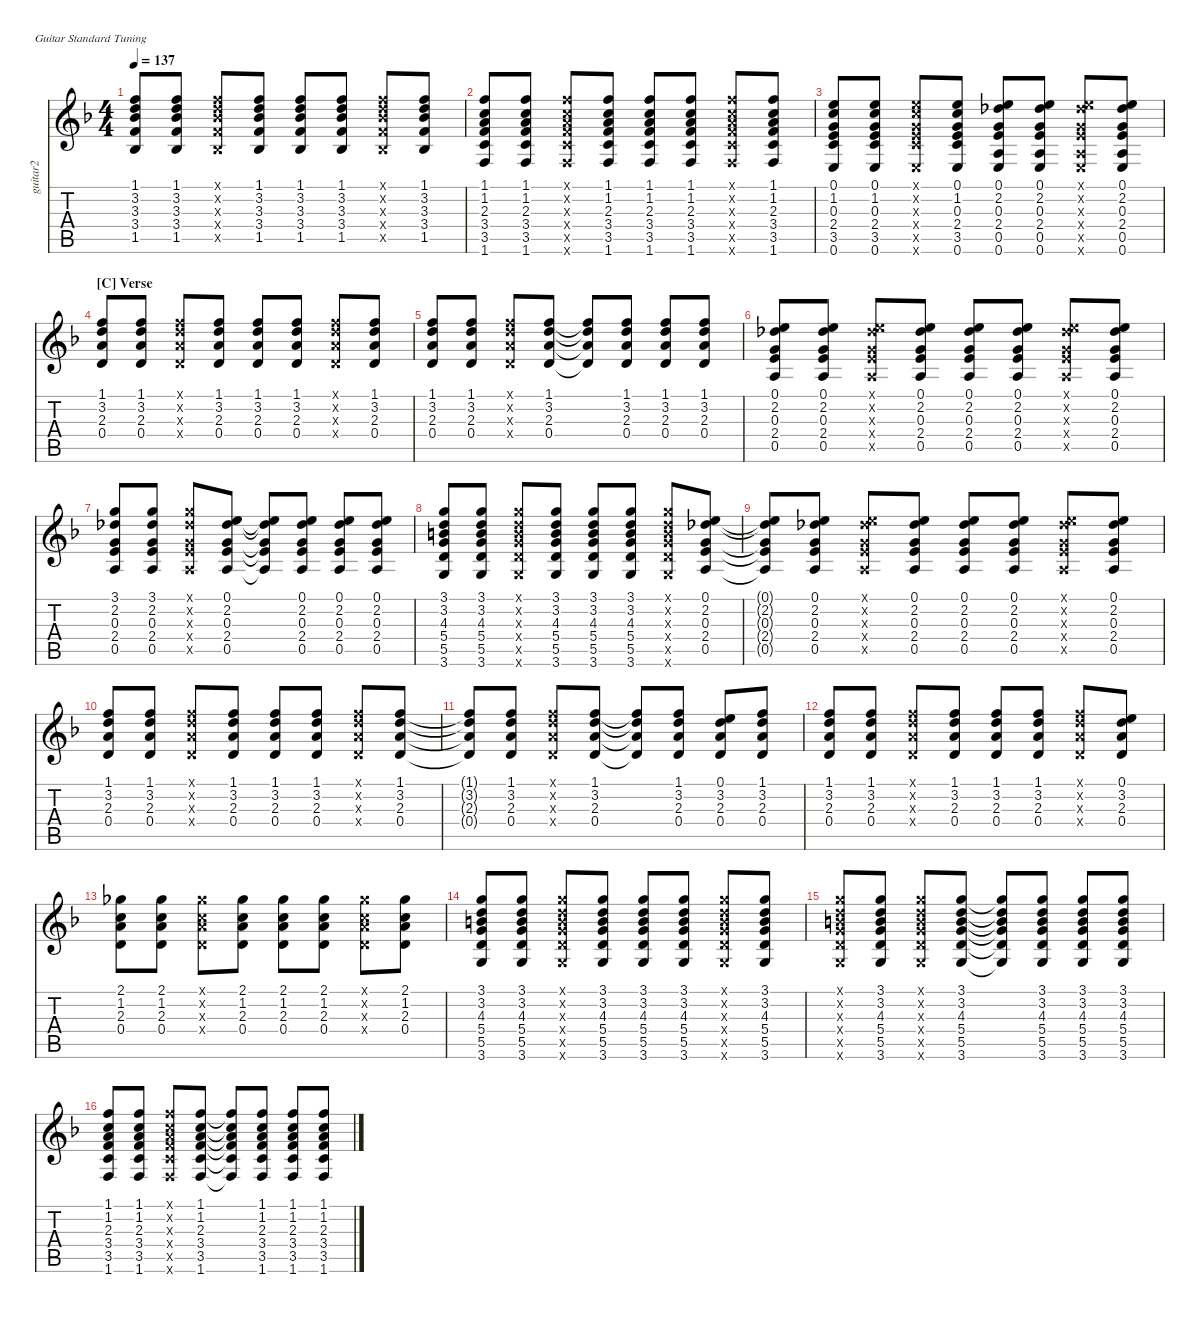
\defaultSystemsLayout 4
\hideDynamics
\bracketExtendMode nobrackets
\otherSystemsTrackNameOrientation horizontal
\track ("Guitar2" "guitar2") {defaultSystemsLayout 4 instrument electricguitarclean}
\staff {score tabs}
\tuning (E4 B3 G3 D3 A2 E2)
\ts (4 4)
\tempo 137
\clef g2
\ks f
(1.5 3.4 3.3 3.2 1.1).8{dy mf} (1.5 3.4 3.3 3.2 1.1).8 (1.5{x} 3.4{x} 3.3{x} 3.2{x} 1.1{x}).8 (1.5 3.4 3.3 3.2 1.1).8 (1.5 3.4 3.3 3.2 1.1).8 (1.5 3.4 3.3 3.2 1.1).8 (1.5{x} 3.4{x} 3.3{x} 3.2{x} 1.1{x}).8 (1.5 3.4 3.3 3.2 1.1).8 |
(1.6 3.5 3.4 2.3 1.2 1.1).8 (1.6 3.5 3.4 2.3 1.2 1.1).8 (1.6{x} 3.5{x} 3.4{x} 2.3{x} 1.2{x} 1.1{x}).8 (1.6 3.5 3.4 2.3 1.2 1.1).8 (1.6 3.5 3.4 2.3 1.2 1.1).8 (1.6 3.5 3.4 2.3 1.2 1.1).8 (1.6{x} 3.5{x} 3.4{x} 2.3{x} 1.2{x} 1.1{x}).8 (1.6 3.5 3.4 2.3 1.2 1.1).8 |
(3.5 0.6 2.4 0.3 1.2 0.1).8 (3.5 0.6 2.4 0.3 1.2 0.1).8 (3.5{x} 0.6{x} 2.4{x} 0.3{x} 1.2{x} 0.1{x}).8 (3.5 0.6 2.4 0.3 1.2 0.1).8 (0.5 2.2 2.4 0.3 0.6 0.1).8 (0.5 2.2 2.4 0.3 0.6 0.1).8 (0.5{x} 2.2{x} 2.4{x} 0.3{x} 0.6{x} 0.1{x}).8 (0.5 2.2 2.4 0.3 0.6 0.1).8 |
\section ("C" "Verse")
(0.4 2.3 3.2 1.1).8 (0.4 2.3 3.2 1.1).8 (0.4{x} 2.3{x} 3.2{x} 1.1{x}).8 (0.4 2.3 3.2 1.1).8 (0.4 2.3 3.2 1.1).8 (0.4 2.3 3.2 1.1).8 (0.4{x} 2.3{x} 3.2{x} 1.1{x}).8 (0.4 2.3 3.2 1.1).8 |
(0.4 2.3 3.2 1.1).8 (0.4 2.3 3.2 1.1).8 (0.4{x} 2.3{x} 3.2{x} 1.1{x}).8 (0.4 2.3 3.2 1.1).8 (0.4{t} 2.3{t} 3.2{t} 1.1{t}).8 (0.4 2.3 3.2 1.1).8 (0.4 2.3 3.2 1.1).8 (0.4 2.3 3.2 1.1).8 |
(0.5 2.4 0.3 2.2 0.1).8 (0.5 2.4 0.3 2.2 0.1).8 (0.5{x} 2.4{x} 0.3{x} 2.2{x} 0.1{x}).8 (0.5 2.4 0.3 2.2 0.1).8 (0.5 2.4 0.3 2.2 0.1).8 (0.5 2.4 0.3 2.2 0.1).8 (0.5{x} 2.4{x} 0.3{x} 2.2{x} 0.1{x}).8 (0.5 2.4 0.3 2.2 0.1).8 |
(0.5 2.4 0.3 2.2 3.1).8 (0.5 2.4 0.3 2.2 3.1).8 (0.5{x} 2.4{x} 0.3{x} 2.2{x} 3.1{x}).8 (0.5 2.4 0.3 2.2 0.1).8 (0.5{t} 2.4{t} 0.3{t} 2.2{t} 0.1{t}).8 (0.5 2.4 0.3 2.2 0.1).8 (0.5 2.4 0.3 2.2 0.1).8 (0.5 2.4 0.3 2.2 0.1).8 |
(5.5 5.4 4.3 3.2 3.1 3.6).8 (5.5 5.4 4.3 3.2 3.1 3.6).8 (5.5{x} 5.4{x} 4.3{x} 3.2{x} 3.1{x} 3.6{x}).8 (5.5 5.4 4.3 3.2 3.1 3.6).8 (5.5 5.4 4.3 3.2 3.1 3.6).8 (5.5 5.4 4.3 3.2 3.1 3.6).8 (5.5{x} 5.4{x} 4.3{x} 3.2{x} 3.1{x} 3.6{x}).8 (0.5 2.4 0.3 2.2 0.1).8 |
(0.5{t} 2.4{t} 0.3{t} 2.2{t} 0.1{t}).8 (0.5 2.4 0.3 2.2 0.1).8 (0.5{x} 2.4{x} 0.3{x} 2.2{x} 0.1{x}).8 (0.5 2.4 0.3 2.2 0.1).8 (0.5 2.4 0.3 2.2 0.1).8 (0.5 2.4 0.3 2.2 0.1).8 (0.5{x} 2.4{x} 0.3{x} 2.2{x} 0.1{x}).8 (0.5 2.4 0.3 2.2 0.1).8 |
(0.4 2.3 3.2 1.1).8 (0.4 2.3 3.2 1.1).8 (0.4{x} 2.3{x} 3.2{x} 1.1{x}).8 (0.4 2.3 3.2 1.1).8 (0.4 2.3 3.2 1.1).8 (0.4 2.3 3.2 1.1).8 (0.4{x} 2.3{x} 3.2{x} 1.1{x}).8 (0.4 2.3 3.2 1.1).8 |
(0.4{t} 2.3{t} 3.2{t} 1.1{t}).8 (0.4 2.3 3.2 1.1).8 (0.4{x} 2.3{x} 3.2{x} 1.1{x}).8 (0.4 2.3 3.2 1.1).8 (0.4{t} 2.3{t} 3.2{t} 1.1{t}).8 (0.4 2.3 3.2 1.1).8 (0.4 2.3 3.2 0.1).8 (0.4 2.3 3.2 1.1).8 |
(0.4 2.3 3.2 1.1).8 (0.4 2.3 3.2 1.1).8 (0.4{x} 2.3{x} 3.2{x} 1.1{x}).8 (0.4 2.3 3.2 1.1).8 (0.4 2.3 3.2 1.1).8 (0.4 2.3 3.2 1.1).8 (0.4{x} 2.3{x} 3.2{x} 1.1{x}).8 (0.4 2.3 3.2 0.1).8 |
(2.3 1.2 2.1 0.4).8 (2.3 1.2 2.1 0.4).8 (2.3{x} 1.2{x} 2.1{x} 0.4{x}).8 (2.3 1.2 2.1 0.4).8 (2.3 1.2 2.1 0.4).8 (2.3 1.2 2.1 0.4).8 (2.3{x} 1.2{x} 2.1{x} 0.4{x}).8 (2.3 1.2 2.1 0.4).8 |
(5.5 5.4 4.3 3.2 3.1 3.6).8 (5.5 5.4 4.3 3.2 3.1 3.6).8 (5.5{x} 5.4{x} 4.3{x} 3.2{x} 3.1{x} 3.6{x}).8 (5.5 5.4 4.3 3.2 3.1 3.6).8 (5.5 5.4 4.3 3.2 3.1 3.6).8 (5.5 5.4 4.3 3.2 3.1 3.6).8 (5.5{x} 5.4{x} 4.3{x} 3.2{x} 3.1{x} 3.6{x}).8 (5.5 5.4 4.3 3.2 3.1 3.6).8 |
(5.5{x} 5.4{x} 4.3{x} 3.2{x} 3.1{x} 3.6{x}).8 (5.5 5.4 4.3 3.2 3.1 3.6).8 (5.5{x} 5.4{x} 4.3{x} 3.2{x} 3.1{x} 3.6{x}).8 (5.5 5.4 4.3 3.2 3.1 3.6).8 (5.5{t} 5.4{t} 4.3{t} 3.2{t} 3.1{t} 3.6{t}).8 (5.5 5.4 4.3 3.2 3.1 3.6).8 (5.5 5.4 4.3 3.2 3.1 3.6).8 (5.5 5.4 4.3 3.2 3.1 3.6).8 |
(3.5 3.4 2.3 1.2 1.1 1.6).8 (3.5 3.4 2.3 1.2 1.1 1.6).8 (3.5{x} 3.4{x} 2.3{x} 1.2{x} 1.1{x} 1.6{x}).8 (3.5 3.4 2.3 1.2 1.1 1.6).8 (3.5{t} 3.4{t} 2.3{t} 1.2{t} 1.1{t} 1.6{t}).8 (3.5 3.4 2.3 1.2 1.1 1.6).8 (3.5 3.4 2.3 1.2 1.1 1.6).8 (3.5 3.4 2.3 1.2 1.1 1.6).8
